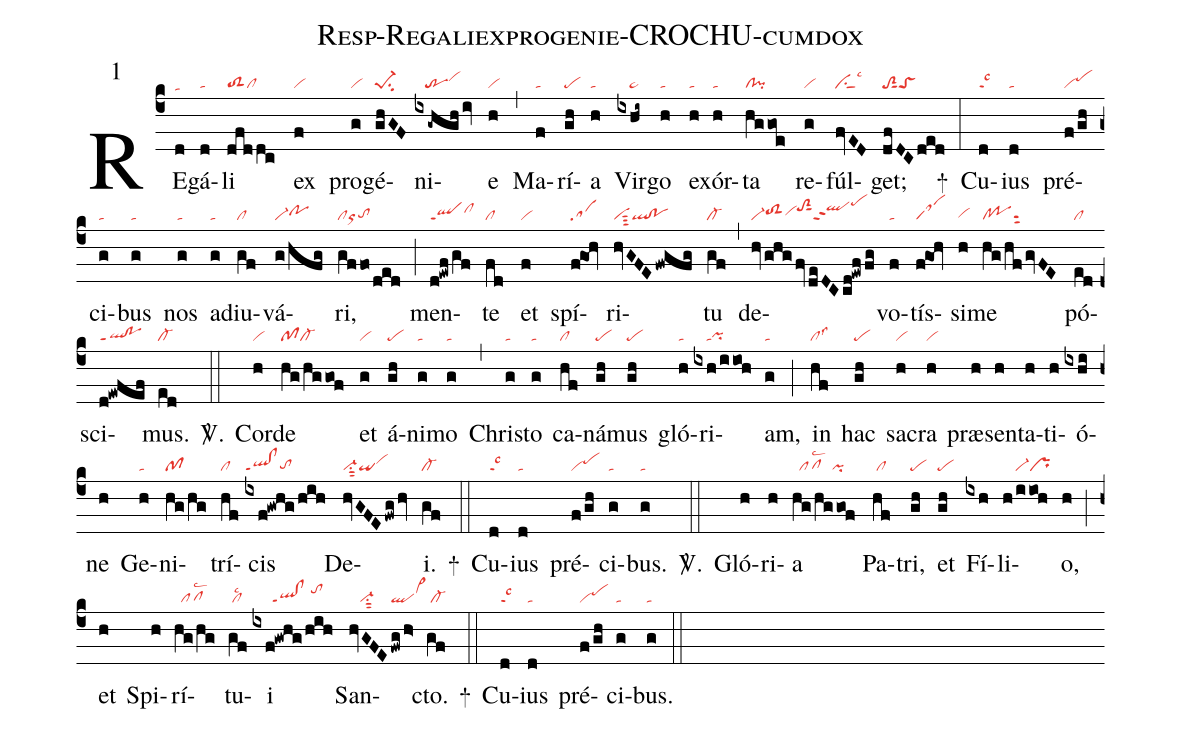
name: Resp-Regaliexprogenie-CROCHU-cumdox;
mode: 1;
nabc-lines: 1;
%%
(c4)
RE(d|tahe)gá(d|ta)li(dfddc|toS2cl) ex(f|vi) pro(g|vi)gé(ghGF|pe-1su2)ni(ix-ghgh/iv|///trvihi)e(h|vi) (,)
Ma(f|ta)rí(gh|pe)a(h|ta) Vir(ixhi~|////ta>)go(h|ta) ex(h|ta)ór(h|ta)ta(hggoe|cl!pi) re(g|vi)fúl(fvED|visu1sut1lsc3)get;(dfDCded|toS2sut1toS) +(:)
Cu(d|talsc3)ius(d|ta) pré(f/gh|vipehi)ci(g|ta)bus(g|ta) nos(g|ta) ad(g|ta)iu(gf|cl)vá(g/hfg|vi-pohh)ri,(gffo/ded|clortohg) (;)
men(d!ewf/gf|qlppt1clhi)te(fd|cl) et(f|vi) spí(fgOh|sa)ri(hvGFEfwgfg|visut3ql!po)tu(gf|cl-) (,)
de(hv/ghg/fv/deDC/cd!ewffg|vi-toS2hhvihhtoS2hjsut1qlhjppt2pehl)vo(f|ta)tís(fgOh|saM)si(h|vihg)me(hg/hf/gvFE|cl!posut2) pó(ed|cl)sci(d!ewfef|ql!poppt1)mus.(ed|cl-) <sp>V/</sp>.(::)
Cor(h|vi)de(hg/hggof|pfcl-) et(g|vi) á(gh|pe)ni(g|ta)mo(g|ta) (,)
Chri(g|ta)sto(g|ta) ca(hf|cl)ná(gh|pe)mus(gh|pe) gló(h|ta)ri(ixh/iioh|////tapihg)am,(g|ta) (;)
in(hf|cllss3) hac(gh|pe) sa(h|vi)cra(h|vi) præ(h)sen(h)ta(h)ti(h)ó(ixhi)ne(h) Ge(h|ta)ni(hg/hg|pf)trí(hf|cl)cis(ixf!gwhg/hih|ql!clppt1tohg) De(hvGFEfwg/hv|vi-su1sut2qivihi)i.(gf|cl-) +(::)
Cu(d|talsc3)ius(d|ta) pré(f/gh|vipehi)ci(g|ta)bus.(g|ta) <sp>V/</sp>.(::)
Gló(h)ri(h)a(hg/hggof|//pflsc2/pi) Pa(hf|/cl)tri,(gh|pe) et(gh|pe) Fí(ixh)li(h/iioh|////vi-pr)o,(h) (;)
et(h) Spi(h)rí(hg/hg|//pflsc2)tu(gf|/cllsc2)i(ixf!gwhg/hih|//////ql!clppt1/tohj) San(hvGFE|///vi-su1sut2|fwg/h>|qlvi>hj)cto.(gf|/cl-) +(::)
Cu(d|talsc3)ius(d|ta) pré(f/gh|vipehi)ci(g|ta)bus.(g|ta) (::)
